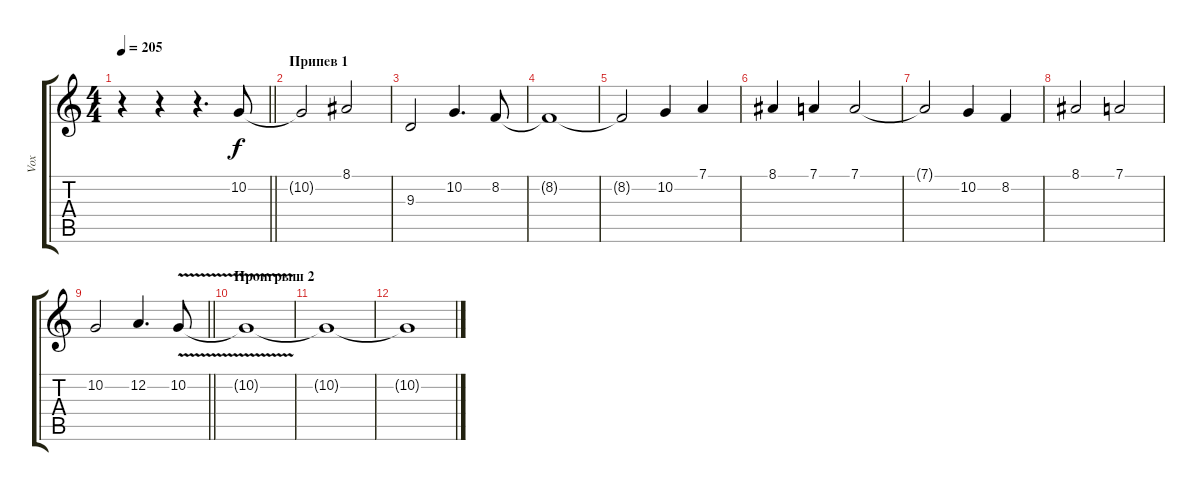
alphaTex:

\track ("Vox" "Vox") {instrument oboe}
\staff {score tabs}
\tuning (D4 A3 F3 C3 G2 D2) {hide}
\ts (4 4)
\tempo 205
\clef g2
\barLineRight lightlight
\ks c
r.4{dy f} r.4 r.4{d} 10.2.8 |
\section ("" "Припев 1")
10.2{t}.2 8.1.2 |
9.3.2 10.2.4{d} 8.2.8 |
8.2{t}.1 |
8.2{t}.2 10.2.4 7.1.4 |
8.1.4 7.1.4 7.1.2 |
7.1{t}.2 10.2.4 8.2.4 |
8.1.2 7.1.2 |
\barLineRight lightlight
10.2.2 12.2.4{d} 10.2{v}.8 |
\section ("" "Проигрыш 2")
10.2{t}.1 |
10.2{t}.1 |
10.2{t}.1
